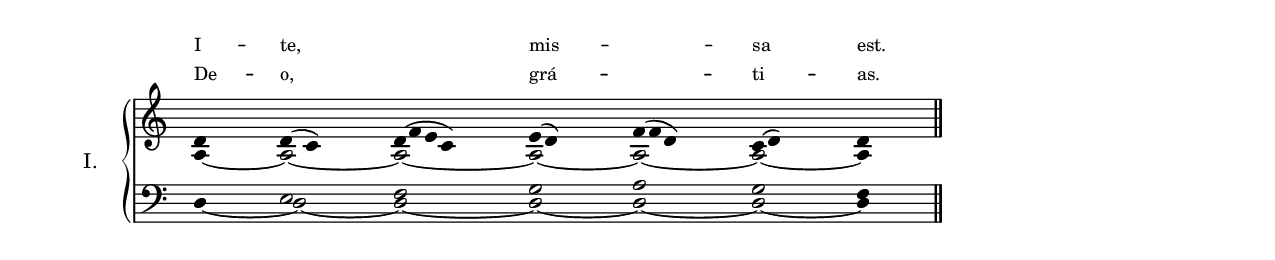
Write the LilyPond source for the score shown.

\version "2.18"
\include "gregorian.ly"
\include "noh2.ily"

%Page reference: page v.77
%(volume.page)

%Proofed 3/14

global = {
 \key d \dorian
 \cadenzaOn 
 \override Glissando #'thickness = #2.0
}

chantTextA = \lyricmode {
I -- te, _ mis -- _ sa est. }
chantTextB = \lyricmode {
De -- o, _ grá -- _ ti -- as. }

chantMusic = {
\tieDown   d'4 d'4 ( c'4) d'4 ( f'4 e'4 c'4) e'4 ( d'4) f'4 ( f'4 d'4) c'4 ( d'4) d'4 \finalis

}

altoMusic = {
a4 ~ a2 ~ a2*4/2 ~ a2 ~ a2*3/2 ~ a2 ~ a4 \finalis
}

tenorMusic = {
r4 e2 f2*4/2 g2 a2*3/2 g2 f4 \finalis
}

bassMusic = {
d4 ~ d2 ~ d2*4/2 ~ d2 ~ d2*3/2 ~ d2 ~ d4 \finalis
}

voiceLines = {
\voiceLineStyle


}

\score{
  <<
    \new Lyrics = "chanta"
    \new Lyrics = "chantb"
    \new GrandStaff <<
      \set GrandStaff.autoBeaming = ##f
      \set GrandStaff.instrumentName = \markup \center-column {
        "I."
      }
      \new Staff = up <<
        \new Voice = "chant" {
          \voiceOne \global \chantMusic
        }
        \new Voice {
          \voiceTwo \global \altoMusic
        }
      >>

      \new Staff = down <<
        \clef bass
        \new Voice {
          \voiceOne \global \tenorMusic
        }
        \new Voice {
          \voiceTwo \global \bassMusic
        }
	\new Voice {
        \voiceThree \global \voiceLines
        }
      >>
    >>
    \context Lyrics = "chanta" {
      \lyricsto chant {
      \chantTextA
    }
    }
    \context Lyrics = "chantb" {
      \lyricsto chant {
      \chantTextB
    }
    }
  >>
  \layout{
  }
  
}
